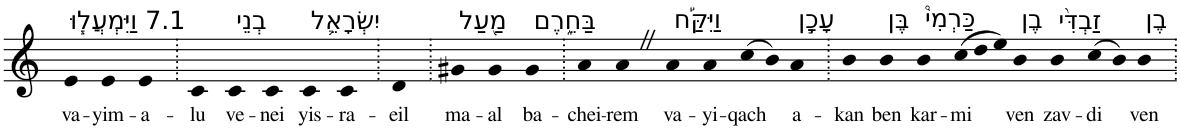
**kern	**text
*part1	*part1
*staff1	*staff1
*I"Piano	*
*I'Pno	*
*clefG2	*
*k[]	*
=1	=1
!LO:TX:a:t=7.1 וַיִּמְעֲל֧וּ	!
!	!LO:LY:b
4e	va-
!	!LO:LY:b
4e	-yim-
!	!LO:LY:b
4e	-a-
=2.	=2.
!	!LO:LY:b
4c	-lu
!LO:TX:a:t=בְנֵי	!
!	!LO:LY:b
4c	ve-
!	!LO:LY:b
4c	-nei
!LO:TX:a:t=יִשְׂרָאֵ֛ל	!
!	!LO:LY:b
4c	yis-
!	!LO:LY:b
4c	-ra-
=3.	=3.
!	!LO:LY:b
4d	-eil
=4.	=4.
!LO:TX:a:t=מַ֖עַל	!
!	!LO:LY:b
4g#X	ma-
!	!LO:LY:b
4g#	-al
!LO:TX:a:t=בַּחֵ֑רֶם	!
!	!LO:LY:b
4g#	ba-
=5.	=5.
!	!LO:LY:b
4a	-chei-
!	!LO:LY:b
4aZ	-rem
!LO:TX:a:t=וַיִּקַּ֡ח	!
!	!LO:LY:b
4a	va-
!	!LO:LY:b
4a	-yi-
!	!LO:LY:b
(>8cc	-qach
8b)	.
!LO:TX:a:t=עָכָ֣ן	!
!	!LO:LY:b
4a	a-
=6.	=6.
!	!LO:LY:b
4b	-kan
!LO:TX:a:t=בֶּן	!
!	!LO:LY:b
4b	ben
!LO:TX:a:t=כַּרְמִי֩	!
!	!LO:LY:b
4b	kar-
*Xtuplet	*
!	!LO:LY:b
(>12cc	-mi
12dd	.
12ee)	.
!LO:TX:a:t=בֶן	!
!	!LO:LY:b
4b	ven
!LO:TX:a:t=זַבְדִּ֨י	!
!	!LO:LY:b
4b	zav-
!	!LO:LY:b
(>8cc	-di
8b)	.
!LO:TX:a:t=בֶן	!
!	!LO:LY:b
4b	ven
=.	=.
*-	*-
